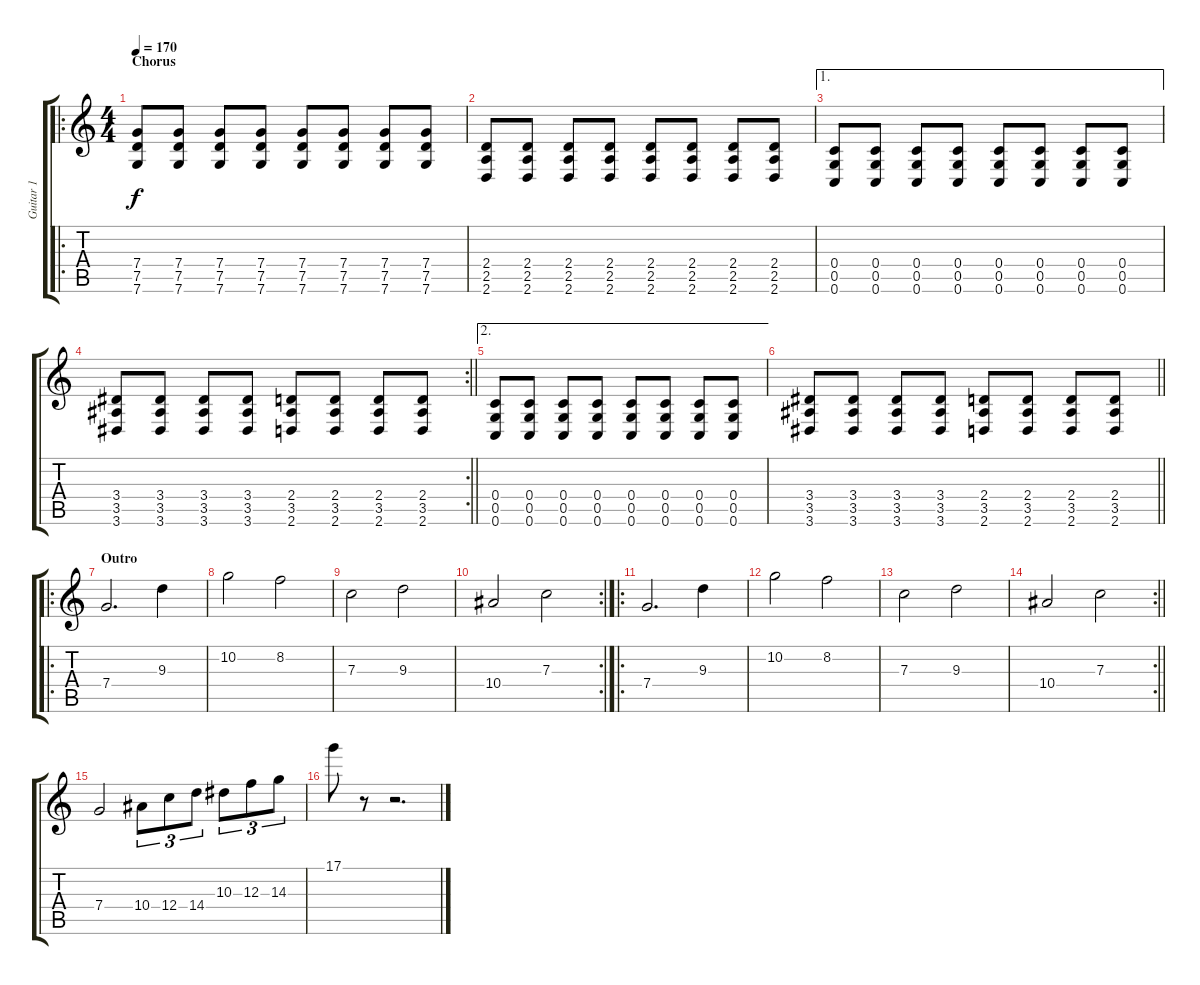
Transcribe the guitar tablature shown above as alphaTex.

\track ("Guitar 1" "Guitar 1") {instrument distortionguitar}
\staff {score tabs}
\tuning (D4 A3 F3 C3 G2 C2) {hide}
\ro
\ts (4 4)
\section ("" "Chorus")
\tempo 170
\clef g2
\ks c
(7.4 7.5 7.6).8{dy f} (7.4 7.5 7.6).8 (7.4 7.5 7.6).8 (7.4 7.5 7.6).8 (7.4 7.5 7.6).8 (7.4 7.5 7.6).8 (7.4 7.5 7.6).8 (7.4 7.5 7.6).8 |
(2.4 2.5 2.6).8 (2.4 2.5 2.6).8 (2.4 2.5 2.6).8 (2.4 2.5 2.6).8 (2.4 2.5 2.6).8 (2.4 2.5 2.6).8 (2.4 2.5 2.6).8 (2.4 2.5 2.6).8 |
\ae 1
(0.4 0.5 0.6).8 (0.4 0.5 0.6).8 (0.4 0.5 0.6).8 (0.4 0.5 0.6).8 (0.4 0.5 0.6).8 (0.4 0.5 0.6).8 (0.4 0.5 0.6).8 (0.4 0.5 0.6).8 |
\rc 2
\barLineRight lightlight
(3.4 3.5 3.6).8 (3.4 3.5 3.6).8 (3.4 3.5 3.6).8 (3.4 3.5 3.6).8 (2.4 3.5 2.6).8 (2.4 3.5 2.6).8 (2.4 3.5 2.6).8 (2.4 3.5 2.6).8 |
\ae 2
(0.4 0.5 0.6).8 (0.4 0.5 0.6).8 (0.4 0.5 0.6).8 (0.4 0.5 0.6).8 (0.4 0.5 0.6).8 (0.4 0.5 0.6).8 (0.4 0.5 0.6).8 (0.4 0.5 0.6).8 |
\barLineRight lightlight
(3.4 3.5 3.6).8 (3.4 3.5 3.6).8 (3.4 3.5 3.6).8 (3.4 3.5 3.6).8 (2.4 3.5 2.6).8 (2.4 3.5 2.6).8 (2.4 3.5 2.6).8 (2.4 3.5 2.6).8 |
\ro
\section ("" "Outro")
7.4.2{d} 9.3.4 |
10.2.2 8.2.2 |
7.3.2 9.3.2 |
\rc 2
10.4.2 7.3.2 |
\ro
7.4.2{d} 9.3.4 |
10.2.2 8.2.2 |
7.3.2 9.3.2 |
\rc 2
\barLineRight lightlight
10.4.2 7.3.2 |
7.4.2 10.4.8{tu (3 2)} 12.4.8{tu (3 2)} 14.4.8{tu (3 2)} 10.3.8{tu (3 2)} 12.3.8{tu (3 2)} 14.3.8{tu (3 2)} |
17.1.8 r.8 r.2{d}
